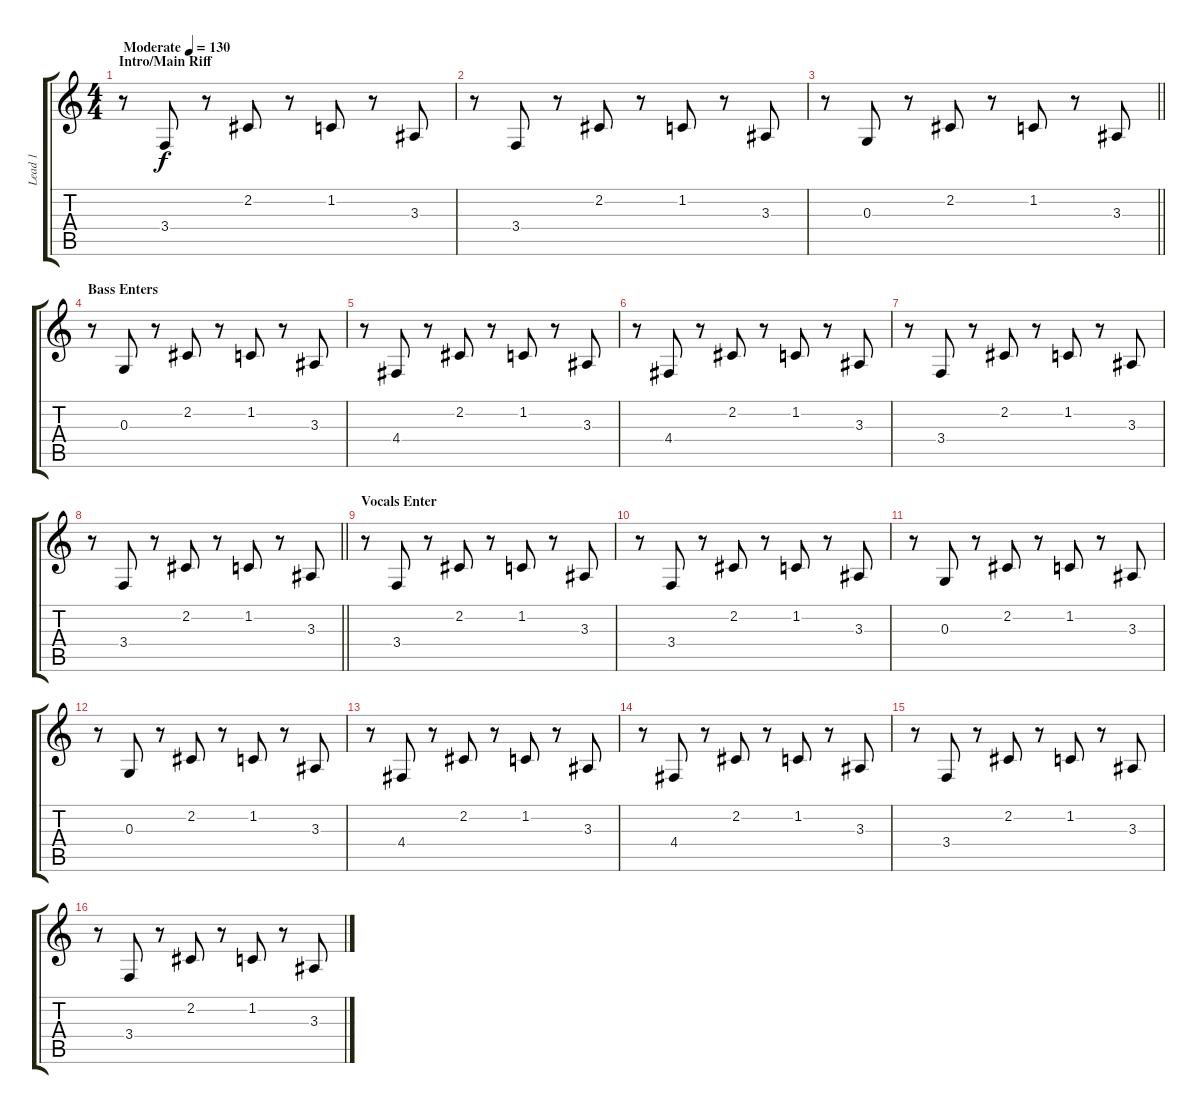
\track ("Lead 1" "Lead 1") {instrument lead2sawtooth}
\staff {score tabs}
\tuning (E4 B3 G3 D3 A2 E2) {hide}
\ts (4 4)
\section ("" "Intro/Main Riff")
\tempo (130 "Moderate")
\clef g2
\ks c
r.8{dy f instrument lead2sawtooth} 3.4.8 r.8 2.2.8 r.8 1.2.8 r.8 3.3.8 |
r.8 3.4.8 r.8 2.2.8 r.8 1.2.8 r.8 3.3.8 |
\barLineRight lightlight
r.8 0.3.8 r.8 2.2.8 r.8 1.2.8 r.8 3.3.8 |
\section ("" "Bass Enters")
r.8 0.3.8 r.8 2.2.8 r.8 1.2.8 r.8 3.3.8 |
r.8 4.4.8 r.8 2.2.8 r.8 1.2.8 r.8 3.3.8 |
r.8 4.4.8 r.8 2.2.8 r.8 1.2.8 r.8 3.3.8 |
r.8 3.4.8 r.8 2.2.8 r.8 1.2.8 r.8 3.3.8 |
\barLineRight lightlight
r.8 3.4.8 r.8 2.2.8 r.8 1.2.8 r.8 3.3.8 |
\section ("" "Vocals Enter")
r.8 3.4.8 r.8 2.2.8 r.8 1.2.8 r.8 3.3.8 |
r.8 3.4.8 r.8 2.2.8 r.8 1.2.8 r.8 3.3.8 |
r.8 0.3.8 r.8 2.2.8 r.8 1.2.8 r.8 3.3.8 |
r.8 0.3.8 r.8 2.2.8 r.8 1.2.8 r.8 3.3.8 |
r.8 4.4.8 r.8 2.2.8 r.8 1.2.8 r.8 3.3.8 |
r.8 4.4.8 r.8 2.2.8 r.8 1.2.8 r.8 3.3.8 |
r.8 3.4.8 r.8 2.2.8 r.8 1.2.8 r.8 3.3.8 |
r.8 3.4.8 r.8 2.2.8 r.8 1.2.8 r.8 3.3.8
